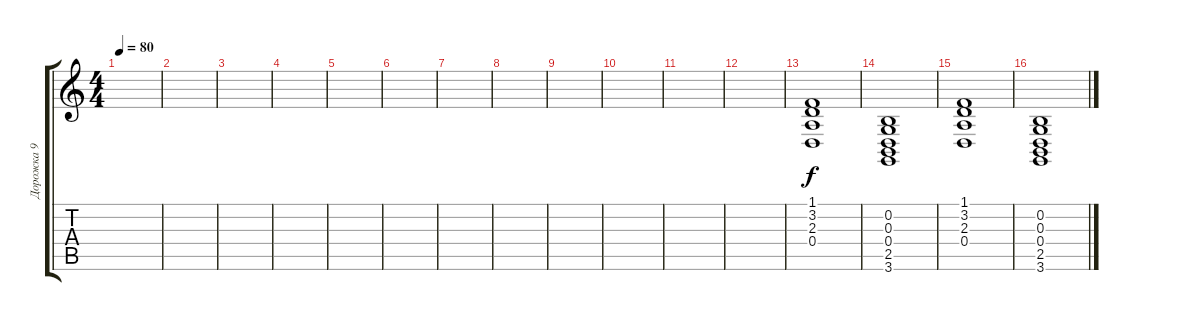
\track ("Дорожка 9" "Дорожка 9") {instrument stringensemble2}
\staff {score tabs}
\tuning (E4 B3 G3 D3 A2 E2) {hide}
\ts (4 4)
\tempo 80
\clef g2
\ks c
|
|
|
|
|
|
|
|
|
|
|
|
(1.1 3.2 2.3 0.4).1 |
(0.2 0.3 0.4 2.5 3.6).1 |
(1.1 3.2 2.3 0.4).1 |
(0.2 0.3 0.4 2.5 3.6).1
